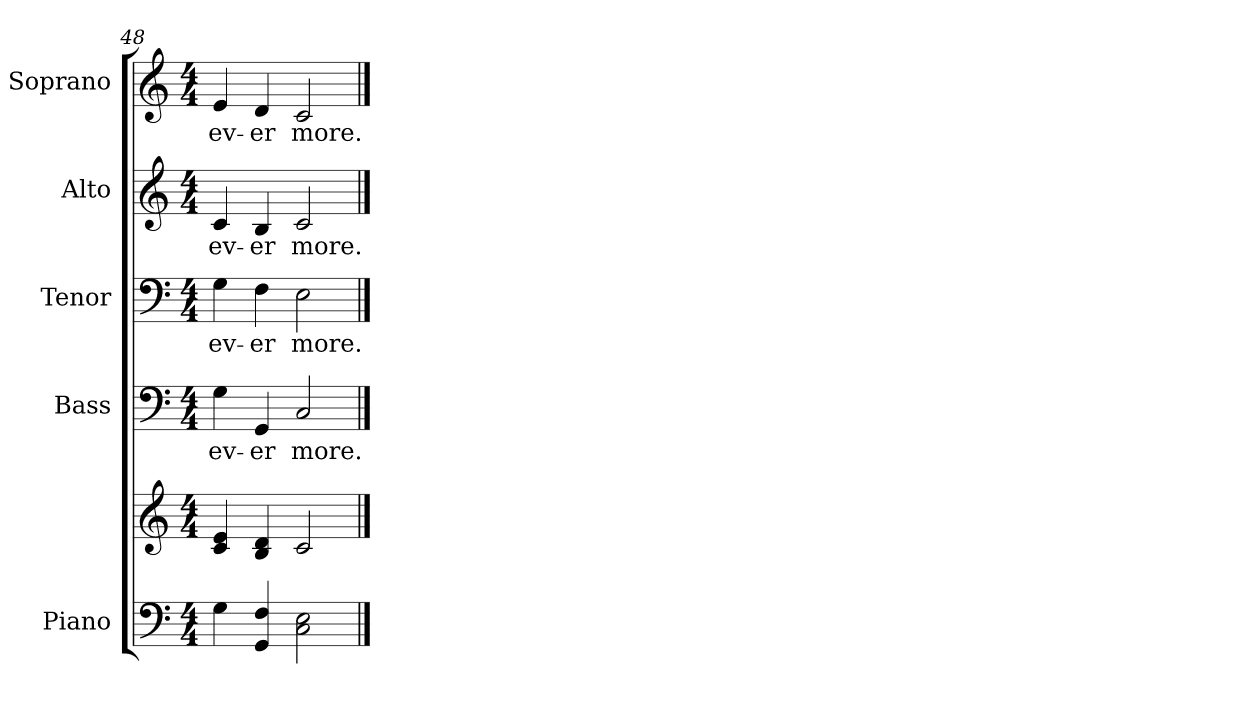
**kern	**kern	**kern	**text	**kern	**text	**kern	**text	**kern	**text
*part5	*part5	*part4	*part4	*part3	*part3	*part2	*part2	*part1	*part1
*staff6	*staff5	*staff4	*staff4	*staff3	*staff3	*staff2	*staff2	*staff1	*staff1
*I"Piano	*	*I"Bass	*	*I"Tenor	*	*I"Alto	*	*I"Soprano	*
*I'Pno.	*	*I'B.	*	*I'T.	*	*I'A.	*	*I'S.	*
*clefF4	*clefG2	*clefF4	*	*clefF4	*	*clefG2	*	*clefG2	*
*k[]	*k[]	*k[]	*	*k[]	*	*k[]	*	*k[]	*
*C:	*C:	*C:	*	*C:	*	*C:	*	*C:	*
*M4/4	*M4/4	*M4/4	*	*M4/4	*	*M4/4	*	*M4/4	*
=48	=48	=48	=48	=48	=48	=48	=48	=48	=48
!	!	!	!LO:LY:b:color=#000000	!	!	!	!	!	!
!	!	!	!	!	!LO:LY:b:color=#000000	!	!	!	!
!	!	!	!	!	!	!	!LO:LY:b:color=#000000	!	!
!	!	!	!	!	!	!	!	!	!LO:LY:b:color=#000000
4Gi\	4ci/ 4ei	4Gi\	ev-	4Gi\	ev-	4ci/	ev-	4ei/	ev-
!	!	!	!LO:LY:b:color=#000000	!	!	!	!	!	!
!	!	!	!	!	!LO:LY:b:color=#000000	!	!	!	!
!	!	!	!	!	!	!	!LO:LY:b:color=#000000	!	!
!	!	!	!	!	!	!	!	!	!LO:LY:b:color=#000000
4GGi/ 4Fi	4Bi/ 4di	4GGi/	-er	4Fi\	-er	4Bi/	-er	4di/	-er
!	!	!	!LO:LY:b:color=#000000	!	!	!	!	!	!
!	!	!	!	!	!LO:LY:b:color=#000000	!	!	!	!
!	!	!	!	!	!	!	!LO:LY:b:color=#000000	!	!
!	!	!	!	!	!	!	!	!	!LO:LY:b:color=#000000
2Ci\ 2Ei	2ci/	2Ci/	more.	2Ei\	more.	2ci/	more.	2ci/	more.
==	==	==	==	==	==	==	==	==	==
*-	*-	*-	*-	*-	*-	*-	*-	*-	*-
